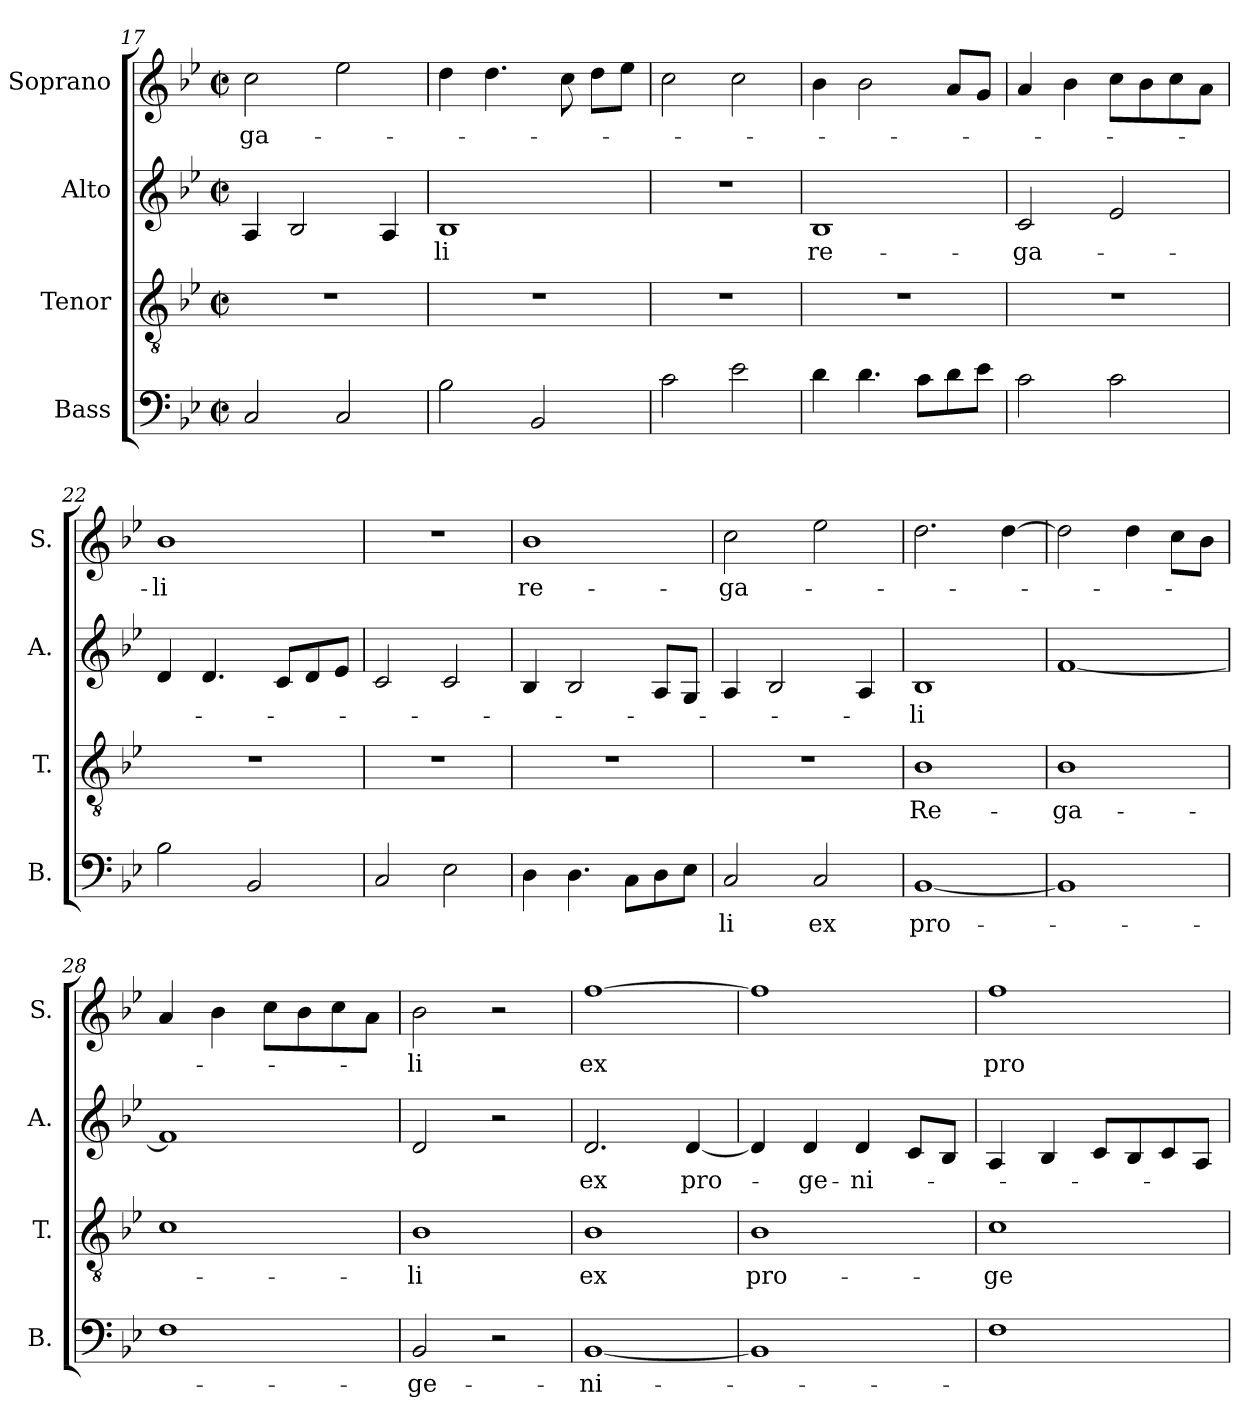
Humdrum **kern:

**kern	**text	**kern	**text	**kern	**text	**kern	**text
*part4	*part4	*part3	*part3	*part2	*part2	*part1	*part1
*staff4	*staff4	*staff3	*staff3	*staff2	*staff2	*staff1	*staff1
*I"Bass	*	*I"Tenor	*	*I"Alto	*	*I"Soprano	*
*I'B.	*	*I'T.	*	*I'A.	*	*I'S.	*
*clefF4	*	*clefGv2	*	*clefG2	*	*clefG2	*
*k[b-e-]	*	*k[b-e-]	*	*k[b-e-]	*	*k[b-e-]	*
*B-:	*	*B-:	*	*B-:	*	*B-:	*
*M2/2	*	*M2/2	*	*M2/2	*	*M2/2	*
*met(c|)	*	*met(c|)	*	*met(c|)	*	*met(c|)	*
=17	=17	=17	=17	=17	=17	=17	=17
2C/	.	1r	.	4A/	.	2cc\	-ga-
.	.	.	.	2B-/	.	.	.
2C/	.	.	.	.	.	2ee-\	.
.	.	.	.	4A/	.	.	.
=18	=18	=18	=18	=18	=18	=18	=18
2B-\	.	1r	.	1B-	-li	4dd\	.
.	.	.	.	.	.	4.dd\	.
2BB-/	.	.	.	.	.	.	.
.	.	.	.	.	.	8cc\	.
.	.	.	.	.	.	8dd\L	.
.	.	.	.	.	.	8ee-\J	.
=19	=19	=19	=19	=19	=19	=19	=19
2c\	.	1r	.	1r	.	2cc\	.
2e-\	.	.	.	.	.	2cc\	.
=20	=20	=20	=20	=20	=20	=20	=20
4d\	.	1r	.	1B-	re-	4b-\	.
4.d\	.	.	.	.	.	2b-\	.
8c\L	.	.	.	.	.	.	.
8d\	.	.	.	.	.	8a/L	.
8e-\J	.	.	.	.	.	8g/J	.
=21	=21	=21	=21	=21	=21	=21	=21
2c\	.	1r	.	2c/	-ga-	4a/	.
.	.	.	.	.	.	4b-\	.
2c\	.	.	.	2e-/	.	8cc\L	.
.	.	.	.	.	.	8b-\	.
.	.	.	.	.	.	8cc\	.
.	.	.	.	.	.	8a\J	.
!!LO:LB:g=z
=22	=22	=22	=22	=22	=22	=22	=22
2B-\	.	1r	.	4d/	.	1b-	-li
.	.	.	.	4.d/	.	.	.
2BB-/	.	.	.	.	.	.	.
.	.	.	.	8c/L	.	.	.
.	.	.	.	8d/	.	.	.
.	.	.	.	8e-/J	.	.	.
=23	=23	=23	=23	=23	=23	=23	=23
2C/	.	1r	.	2c/	.	1r	.
2E-\	.	.	.	2c/	.	.	.
=24	=24	=24	=24	=24	=24	=24	=24
4D\	.	1r	.	4B-/	.	1b-	re-
4.D\	.	.	.	2B-/	.	.	.
8C\L	.	.	.	.	.	.	.
8D\	.	.	.	8A/L	.	.	.
8E-\J	.	.	.	8G/J	.	.	.
=25	=25	=25	=25	=25	=25	=25	=25
2C/	-li	1r	.	4A/	.	2cc\	-ga-
.	.	.	.	2B-/	.	.	.
2C/	ex	.	.	.	.	2ee-\	.
.	.	.	.	4A/	.	.	.
=26	=26	=26	=26	=26	=26	=26	=26
[<1BB-	pro-	1B-	Re-	1B-	-li	2.dd\	.
.	.	.	.	.	.	[4dd\	.
=27	=27	=27	=27	=27	=27	=27	=27
1BB-]	.	1B-	-ga-	[1f	.	2dd\]	.
.	.	.	.	.	.	4dd\	.
.	.	.	.	.	.	8cc\L	.
.	.	.	.	.	.	8b-\J	.
=28	=28	=28	=28	=28	=28	=28	=28
1F	.	1c	.	1f]	.	4a/	.
.	.	.	.	.	.	4b-\	.
.	.	.	.	.	.	8cc\L	.
.	.	.	.	.	.	8b-\	.
.	.	.	.	.	.	8cc\	.
.	.	.	.	.	.	8a\J	.
=29	=29	=29	=29	=29	=29	=29	=29
2BB-/	-ge-	1B-	-li	2d/	.	2b-\	-li
2r	.	.	.	2r	.	2r	.
!!LO:LB:g=z
=30	=30	=30	=30	=30	=30	=30	=30
[1BB-	-ni-	1B-	ex	2.d/	ex	[1ff	ex
.	.	.	.	[4d/	pro-	.	.
=31	=31	=31	=31	=31	=31	=31	=31
1BB-]	.	1B-	pro-	4d/]	.	1ff]	.
.	.	.	.	4d/	-ge-	.	.
.	.	.	.	4d/	-ni-	.	.
.	.	.	.	8c/L	.	.	.
.	.	.	.	8B-/J	.	.	.
=32	=32	=32	=32	=32	=32	=32	=32
1F	.	1c	-ge-	4A/	.	1ff	pro-
.	.	.	.	4B-/	.	.	.
.	.	.	.	8c/L	.	.	.
.	.	.	.	8B-/	.	.	.
.	.	.	.	8c/	.	.	.
.	.	.	.	8A/J	.	.	.
=	=	=	=	=	=	=	=
*-	*-	*-	*-	*-	*-	*-	*-
